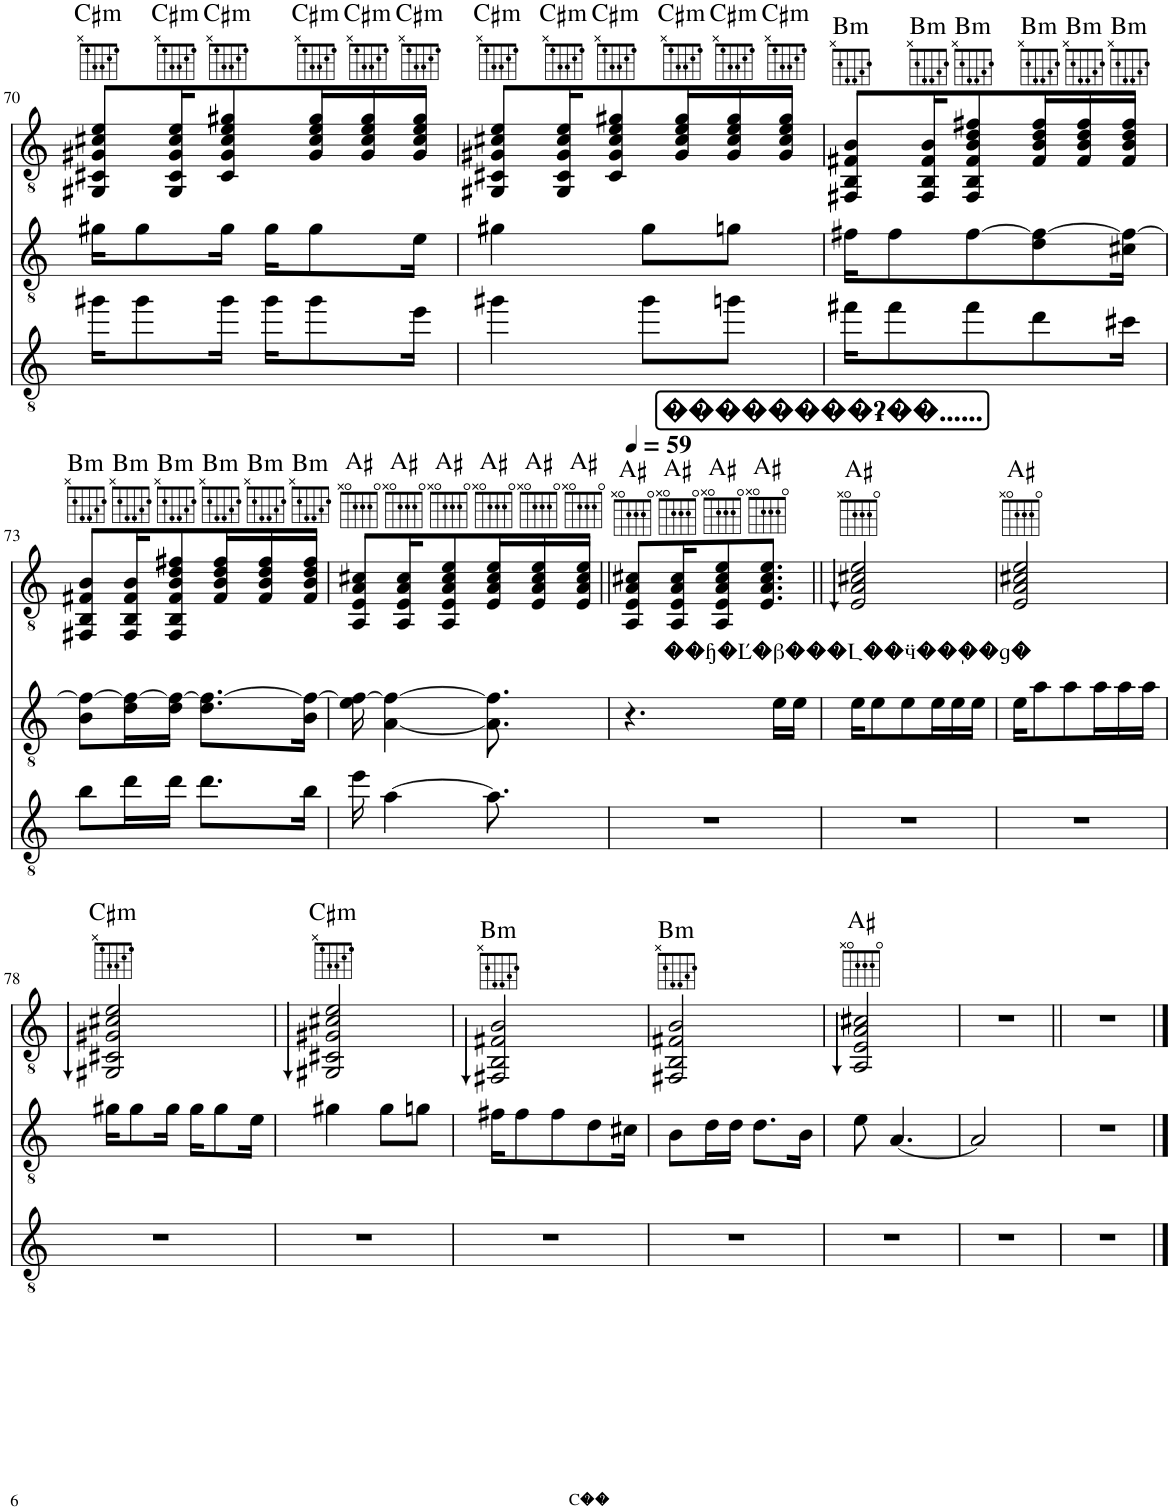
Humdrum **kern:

**kern	**kern	**kern	**text	**harte
*part3	*part2	*part1	*part1	*part1
*staff3	*staff2	*staff1	*staff1	*
*I"�߰˶���ɱ	*I"����	*I"����	*	*
!!LO:PB:g=z
*clefGv2	*clefGv2	*clefGv2	*	*
*k[]	*k[]	*k[]	*	*
*M2/4	*M2/4	*M2/4	*	*
=70	=70	=70	=70	=70
!	!	!	!	!LO:H:kt=m
16gg#X\KL	16g#X\KL	8GG#X/ 8C#X/ 8G#X/ 8c#X/ 8e/L	.	C#:min
8gg#\	8g#\	.	.	.
!	!	!	!	!LO:H:kt=m
.	.	16GG#/ 16C#/ 16G#/ 16c#/ 16e/K	.	C#:min
!	!	!	!	!LO:H:kt=m
16gg#\Jk	16g#\Jk	8C#/ 8G#/ 8c#/ 8e/ 8g#X/	.	C#:min
16gg#\KL	16g#\KL	.	.	.
!	!	!	!	!LO:H:kt=m
8gg#\	8g#\	16G#/ 16c#/ 16e/ 16g#/L	.	C#:min
!	!	!	!	!LO:H:kt=m
.	.	16G#/ 16c#/ 16e/ 16g#/	.	C#:min
!	!	!	!	!LO:H:kt=m
16ee\Jk	16e\Jk	16G#/ 16c#/ 16e/ 16g#/JJ	.	C#:min
=71	=71	=71	=71	=71
!	!	!	!	!LO:H:kt=m
4gg#X\	4g#X\	8GG#X/ 8C#X/ 8G#X/ 8c#X/ 8e/L	.	C#:min
!	!	!	!	!LO:H:kt=m
.	.	16GG#/ 16C#/ 16G#/ 16c#/ 16e/K	.	C#:min
!	!	!	!	!LO:H:kt=m
.	.	8C#/ 8G#/ 8c#/ 8e/ 8g#X/	.	C#:min
8gg#\L	8g#\L	.	.	.
!	!	!	!	!LO:H:kt=m
.	.	16G#/ 16c#/ 16e/ 16g#/L	.	C#:min
!	!	!	!	!LO:H:kt=m
8ggn\J	8gn\J	16G#/ 16c#/ 16e/ 16g#/	.	C#:min
!	!	!	!	!LO:H:kt=m
.	.	16G#/ 16c#/ 16e/ 16g#/JJ	.	C#:min
=72	=72	=72	=72	=72
!	!	!	!	!LO:H:kt=m
16ff#X\KL	16f#X\KL	8FF#X/ 8BB/ 8F#X/ 8B/L	.	B:min
8ff#\	8f#\	.	.	.
!	!	!	!	!LO:H:kt=m
.	.	16FF#/ 16BB/ 16F#/ 16B/K	.	B:min
!	!	!	!	!LO:H:kt=m
8ff#\	[8f#\	8FF#/ 8BB/ 8F#/ 8B/ 8d/ 8f#X/	.	B:min
!	!	!	!	!LO:H:kt=m
8dd\	8d\ 8f#\_	16F#/ 16B/ 16d/ 16f#/L	.	B:min
!	!	!	!	!LO:H:kt=m
.	.	16F#/ 16B/ 16d/ 16f#/	.	B:min
!	!	!	!	!LO:H:kt=m
16cc#X\Jk	16c#X\ 16f#\_Jk	16F#/ 16B/ 16d/ 16f#/JJ	.	B:min
!!LO:LB:g=z
=73	=73	=73	=73	=73
!	!	!	!	!LO:H:kt=m
8b\L	8B\ 8f#\_L	8FF#X/ 8BB/ 8F#X/ 8B/L	.	B:min
!	!	!	!	!LO:H:kt=m
16dd\L	16d\ 16f#\_L	16FF#/ 16BB/ 16F#/ 16B/K	.	B:min
!	!	!	!	!LO:H:kt=m
16dd\JJ	16d\ 16f#\_JJ	8FF#/ 8BB/ 8F#/ 8B/ 8d/ 8f#X/	.	B:min
8.dd\L	8.d\ 8.f#\_L	.	.	.
!	!	!	!	!LO:H:kt=m
.	.	16F#/ 16B/ 16d/ 16f#/L	.	B:min
!	!	!	!	!LO:H:kt=m
.	.	16F#/ 16B/ 16d/ 16f#/	.	B:min
!	!	!	!	!LO:H:kt=m
16b\Jk	16B\ 16f#\_Jk	16F#/ 16B/ 16d/ 16f#/JJ	.	B:min
=74	=74	=74	=74	=74
16ee\	16e\ 16f#\_	8AA/ 8E/ 8A/ 8c#X/L	.	A#:maj
[4a\	[4A\ 4f#\_	.	.	.
.	.	16AA/ 16E/ 16A/ 16c#/K	.	A#:maj
.	.	8AA/ 8E/ 8A/ 8c#/ 8e/	.	A#:maj
8.a\]	8.A\] 8.f#\]	16E/ 16A/ 16c#/ 16e/L	.	A#:maj
.	.	16E/ 16A/ 16c#/ 16e/	.	A#:maj
.	.	16E/ 16A/ 16c#/ 16e/JJ	.	A#:maj
=75||	=75||	=75||	=75||	=75||
*	*	*MM59	*	*
2r	4.r	8AA/ 8E/ 8A/ 8c#X/L	.	A#:maj
.	.	16AA/ 16E/ 16A/ 16c#/K	.	A#:maj
.	.	8AA/ 8E/ 8A/ 8c#/ 8e/	.	A#:maj
.	.	8.E/ 8.A/ 8.c#/ 8.e/J	.	A#:maj
.	16e\LL	.	.	.
.	16e\JJ	.	.	.
!!LO:REH:place=s1:a:B:cj:fs=14:t=��������ʡ��......
=76||	=76||	=76||	=76||	=76||
!	!	!	!LO:LY:b	!
2r	16e\KL	2E/:: 2A/:: 2c#X/:: 2e/::	��ɧ�Ľ�β���Լ��ӵ��ֽ��ɡ�	A#:maj
.	8e\	.	.	.
.	8e\	.	.	.
.	16e\L	.	.	.
.	16e\	.	.	.
.	16e\JJ	.	.	.
=77	=77	=77	=77	=77
2r	16e\KL	2E/ 2A/ 2c#X/ 2e/	.	A#:maj
.	8a\	.	.	.
.	8a\	.	.	.
.	16a\L	.	.	.
.	16a\	.	.	.
.	16a\JJ	.	.	.
!!LO:LB:g=z
=78	=78	=78	=78	=78
!	!	!	!	!LO:H:kt=m
2r	16g#X\KL	2GG#X/:: 2C#X/:: 2G#X/:: 2c#X/:: 2e/::	.	C#:min
.	8g#\	.	.	.
.	16g#\Jk	.	.	.
.	16g#\KL	.	.	.
.	8g#\	.	.	.
.	16e\Jk	.	.	.
=79	=79	=79	=79	=79
!	!	!	!	!LO:H:kt=m
2r	4g#X\	2GG#X/:: 2C#X/:: 2G#X/:: 2c#X/:: 2e/::	.	C#:min
.	8g#\L	.	.	.
.	8gn\J	.	.	.
=80	=80	=80	=80	=80
!	!	!	!	!LO:H:kt=m
2r	16f#X\KL	2FF#X/:: 2BB/:: 2F#X/:: 2B/::	.	B:min
.	8f#\	.	.	.
.	8f#\	.	.	.
.	8d\	.	.	.
.	16c#X\Jk	.	.	.
=81	=81	=81	=81	=81
!	!	!	!	!LO:H:kt=m
2r	8B\L	2FF#X/ 2BB/ 2F#X/ 2B/	.	B:min
.	16d\L	.	.	.
.	16d\JJ	.	.	.
.	8.d\L	.	.	.
.	16B\Jk	.	.	.
=82	=82	=82	=82	=82
2r	8e\	2AA/:: 2E/:: 2A/:: 2c#X/::	.	A#:maj
.	[4.A/	.	.	.
=83	=83	=83	=83	=83
2r	2A/]	2r	.	.
=84||	=84||	=84||	=84||	=84||
2r	2r	2r	.	.
==	==	==	==	==
*-	*-	*-	*-	*-
